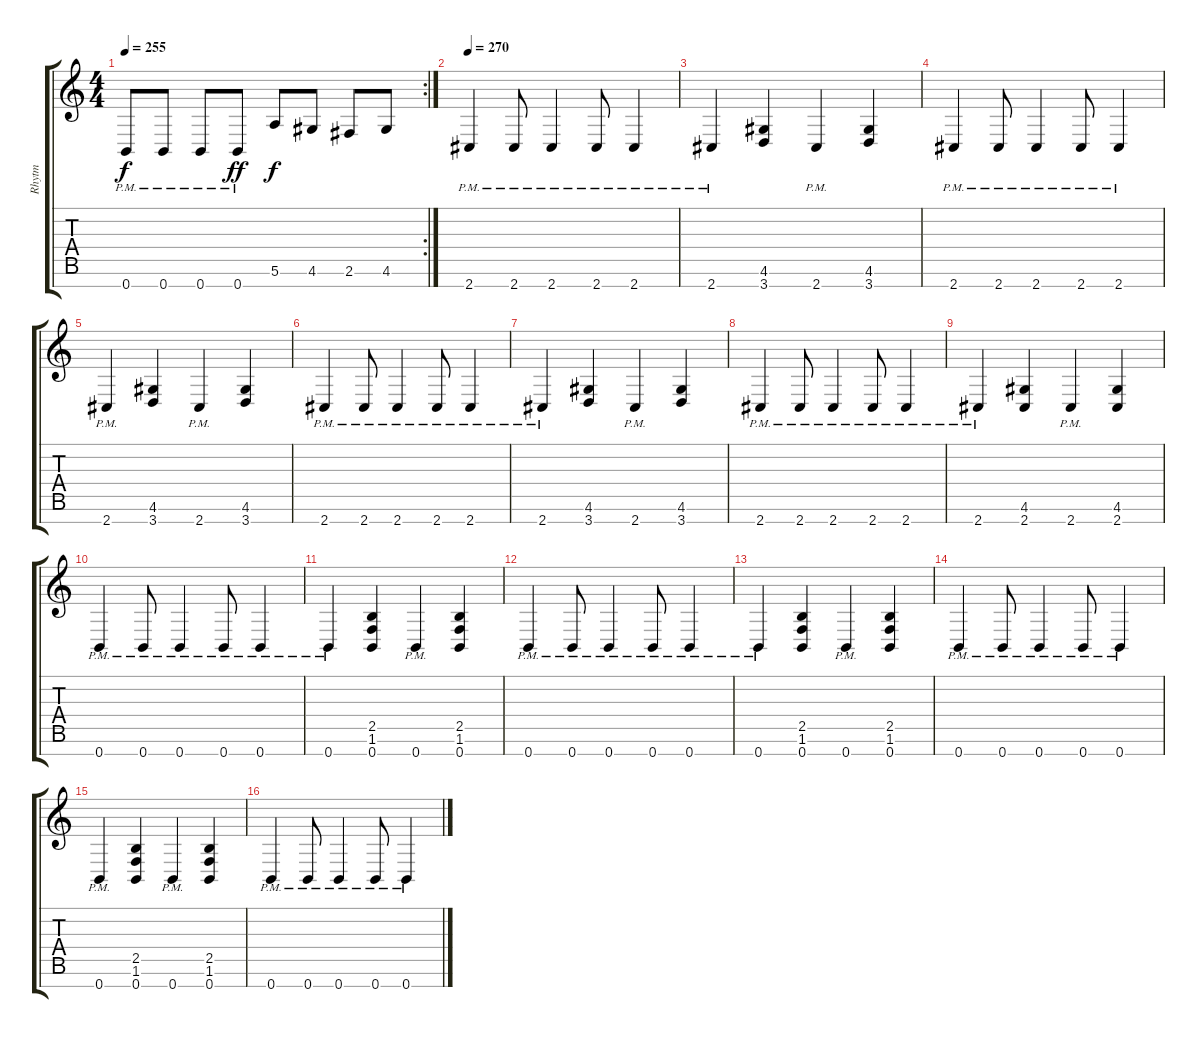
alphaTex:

\track ("Rhytm" "Rhytm") {instrument distortionguitar}
\staff {score tabs}
\tuning (E4 B3 G3 D3 A2 E2 B1) {hide}
\rc 2
\ts (4 4)
\tempo 255
\clef g2
\ks c
0.7{pm}.8{dy f} 0.7{pm}.8 0.7{pm}.8 0.7{pm}.8{dy ff} 5.6.8{dy f} 4.6.8 2.6.8 4.6.8 |
\tempo 270
2.7{pm}.4 2.7{pm}.8 2.7{pm}.4 2.7{pm}.8 2.7{pm}.4 |
2.7{pm}.4 (4.6 3.7).4 2.7{pm}.4 (4.6 3.7).4 |
2.7{pm}.4 2.7{pm}.8 2.7{pm}.4 2.7{pm}.8 2.7{pm}.4 |
2.7{pm}.4 (4.6 3.7).4 2.7{pm}.4 (4.6 3.7).4 |
2.7{pm}.4 2.7{pm}.8 2.7{pm}.4 2.7{pm}.8 2.7{pm}.4 |
2.7{pm}.4 (4.6 3.7).4 2.7{pm}.4 (4.6 3.7).4 |
2.7{pm}.4 2.7{pm}.8 2.7{pm}.4 2.7{pm}.8 2.7{pm}.4 |
2.7{pm}.4 (4.6 2.7).4 2.7{pm}.4 (4.6 2.7).4 |
0.7{pm}.4 0.7{pm}.8 0.7{pm}.4 0.7{pm}.8 0.7{pm}.4 |
0.7{pm}.4 (2.5 1.6 0.7).4 0.7{pm}.4 (2.5 1.6 0.7).4 |
0.7{pm}.4 0.7{pm}.8 0.7{pm}.4 0.7{pm}.8 0.7{pm}.4 |
0.7{pm}.4 (2.5 1.6 0.7).4 0.7{pm}.4 (2.5 1.6 0.7).4 |
0.7{pm}.4 0.7{pm}.8 0.7{pm}.4 0.7{pm}.8 0.7{pm}.4 |
0.7{pm}.4 (2.5 1.6 0.7).4 0.7{pm}.4 (2.5 1.6 0.7).4 |
0.7{pm}.4 0.7{pm}.8 0.7{pm}.4 0.7{pm}.8 0.7{pm}.4
